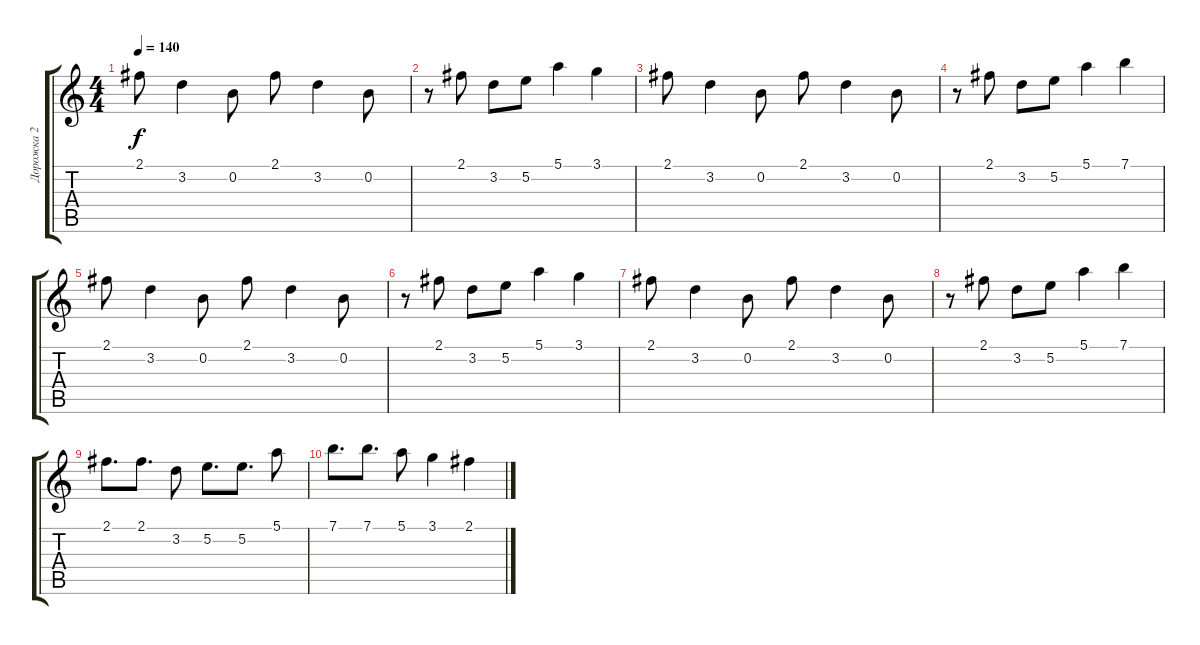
\track ("Дорожка 2" "Дорожка 2") {instrument distortionguitar}
\staff {score tabs}
\tuning (E4 B3 G3 D3 A2 D2) {hide}
\ts (4 4)
\tempo 140
\clef g2
\ks c
2.1.8{dy f} 3.2.4 0.2.8 2.1.8 3.2.4 0.2.8 |
r.8 2.1.8 3.2.8 5.2.8 5.1.4 3.1.4 |
2.1.8 3.2.4 0.2.8 2.1.8 3.2.4 0.2.8 |
r.8 2.1.8 3.2.8 5.2.8 5.1.4 7.1.4 |
2.1.8 3.2.4 0.2.8 2.1.8 3.2.4 0.2.8 |
r.8 2.1.8 3.2.8 5.2.8 5.1.4 3.1.4 |
2.1.8 3.2.4 0.2.8 2.1.8 3.2.4 0.2.8 |
r.8 2.1.8 3.2.8 5.2.8 5.1.4 7.1.4 |
2.1.8{d} 2.1.8{d} 3.2.8 5.2.8{d} 5.2.8{d} 5.1.8 |
7.1.8{d} 7.1.8{d} 5.1.8 3.1.4 2.1.4
